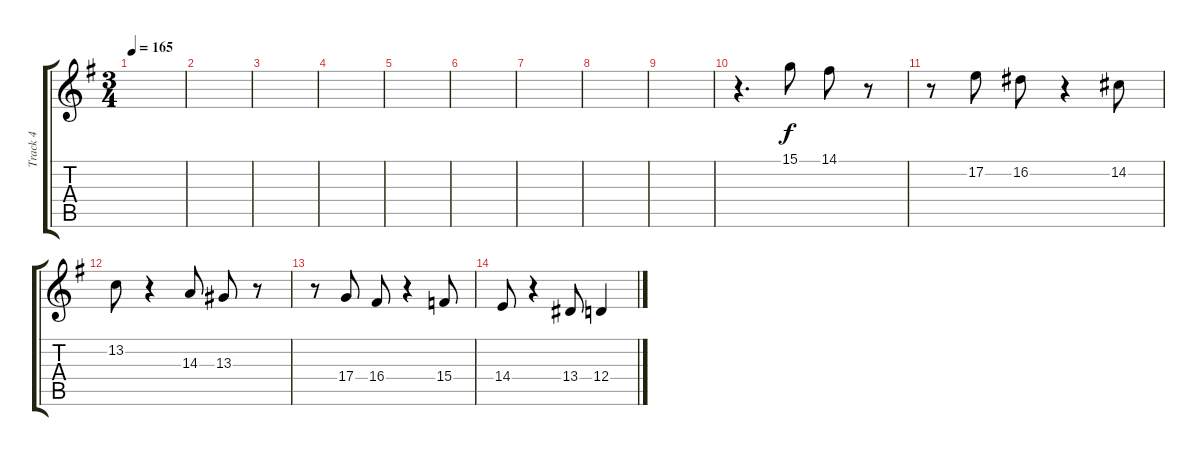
\track ("Track 4" "Track 4") {instrument synthbrass2}
\staff {score tabs}
\tuning (E4 B3 G3 D3 A2 E2) {hide}
\ts (3 4)
\tempo 165
\clef g2
\ks g
|
|
|
|
|
|
|
|
|
r.4{d} 15.1.8 14.1.8 r.8 |
r.8 17.2.8 16.2.8 r.4 14.2.8 |
13.2.8 r.4 14.3.8 13.3.8 r.8 |
r.8 17.4.8 16.4.8 r.4 15.4.8 |
14.4.8 r.4 13.4.8 12.4.4
